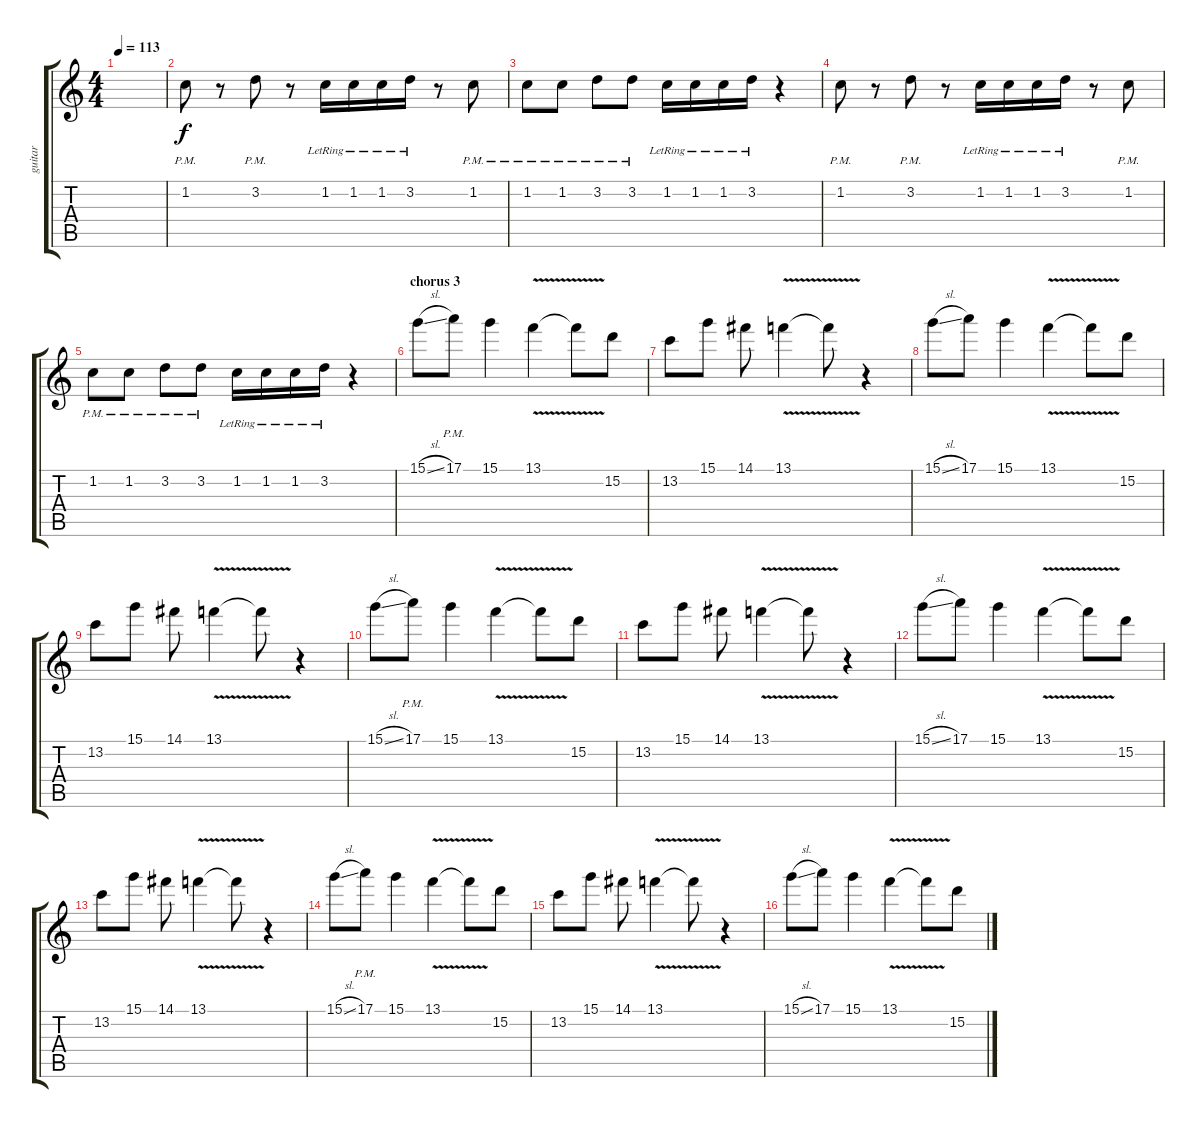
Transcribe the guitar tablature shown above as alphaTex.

\track ("guitar" "guitar") {instrument overdrivenguitar}
\staff {score tabs}
\tuning (E4 B3 G3 D3 A2 E2) {hide}
\ts (4 4)
\tempo 113
\clef g2
\ks c
|
1.2{pm}.8 r.8 3.2{pm}.8 r.8 1.2{lr}.16 1.2{lr}.16 1.2{lr}.16 3.2{lr}.16 r.8 1.2{pm}.8 |
1.2{pm}.8 1.2{pm}.8 3.2{pm}.8 3.2{pm}.8 1.2{lr}.16 1.2{lr}.16 1.2{lr}.16 3.2{lr}.16 r.4 |
1.2{pm}.8 r.8 3.2{pm}.8 r.8 1.2{lr}.16 1.2{lr}.16 1.2{lr}.16 3.2{lr}.16 r.8 1.2{pm}.8 |
1.2{pm}.8 1.2{pm}.8 3.2{pm}.8 3.2{pm}.8 1.2{lr}.16 1.2{lr}.16 1.2{lr}.16 3.2{lr}.16 r.4 |
\section ("" "chorus 3")
15.1{sl}.8 17.1{pm}.8 15.1.4 13.1{v}.4 13.1{t}.8 15.2.8 |
13.2.8 15.1.8 14.1.8 13.1{v}.4 13.1{t}.8 r.4 |
15.1{sl}.8 17.1.8 15.1.4 13.1{v}.4 13.1{t}.8 15.2.8 |
13.2.8 15.1.8 14.1.8 13.1{v}.4 13.1{t}.8 r.4 |
15.1{sl}.8 17.1{pm}.8 15.1.4 13.1{v}.4 13.1{t}.8 15.2.8 |
13.2.8 15.1.8 14.1.8 13.1{v}.4 13.1{t}.8 r.4 |
15.1{sl}.8 17.1.8 15.1.4 13.1{v}.4 13.1{t}.8 15.2.8 |
13.2.8 15.1.8 14.1.8 13.1{v}.4 13.1{t}.8 r.4 |
15.1{sl}.8 17.1{pm}.8 15.1.4 13.1{v}.4 13.1{t}.8 15.2.8 |
13.2.8 15.1.8 14.1.8 13.1{v}.4 13.1{t}.8 r.4 |
15.1{sl}.8 17.1.8 15.1.4 13.1{v}.4 13.1{t}.8 15.2.8
